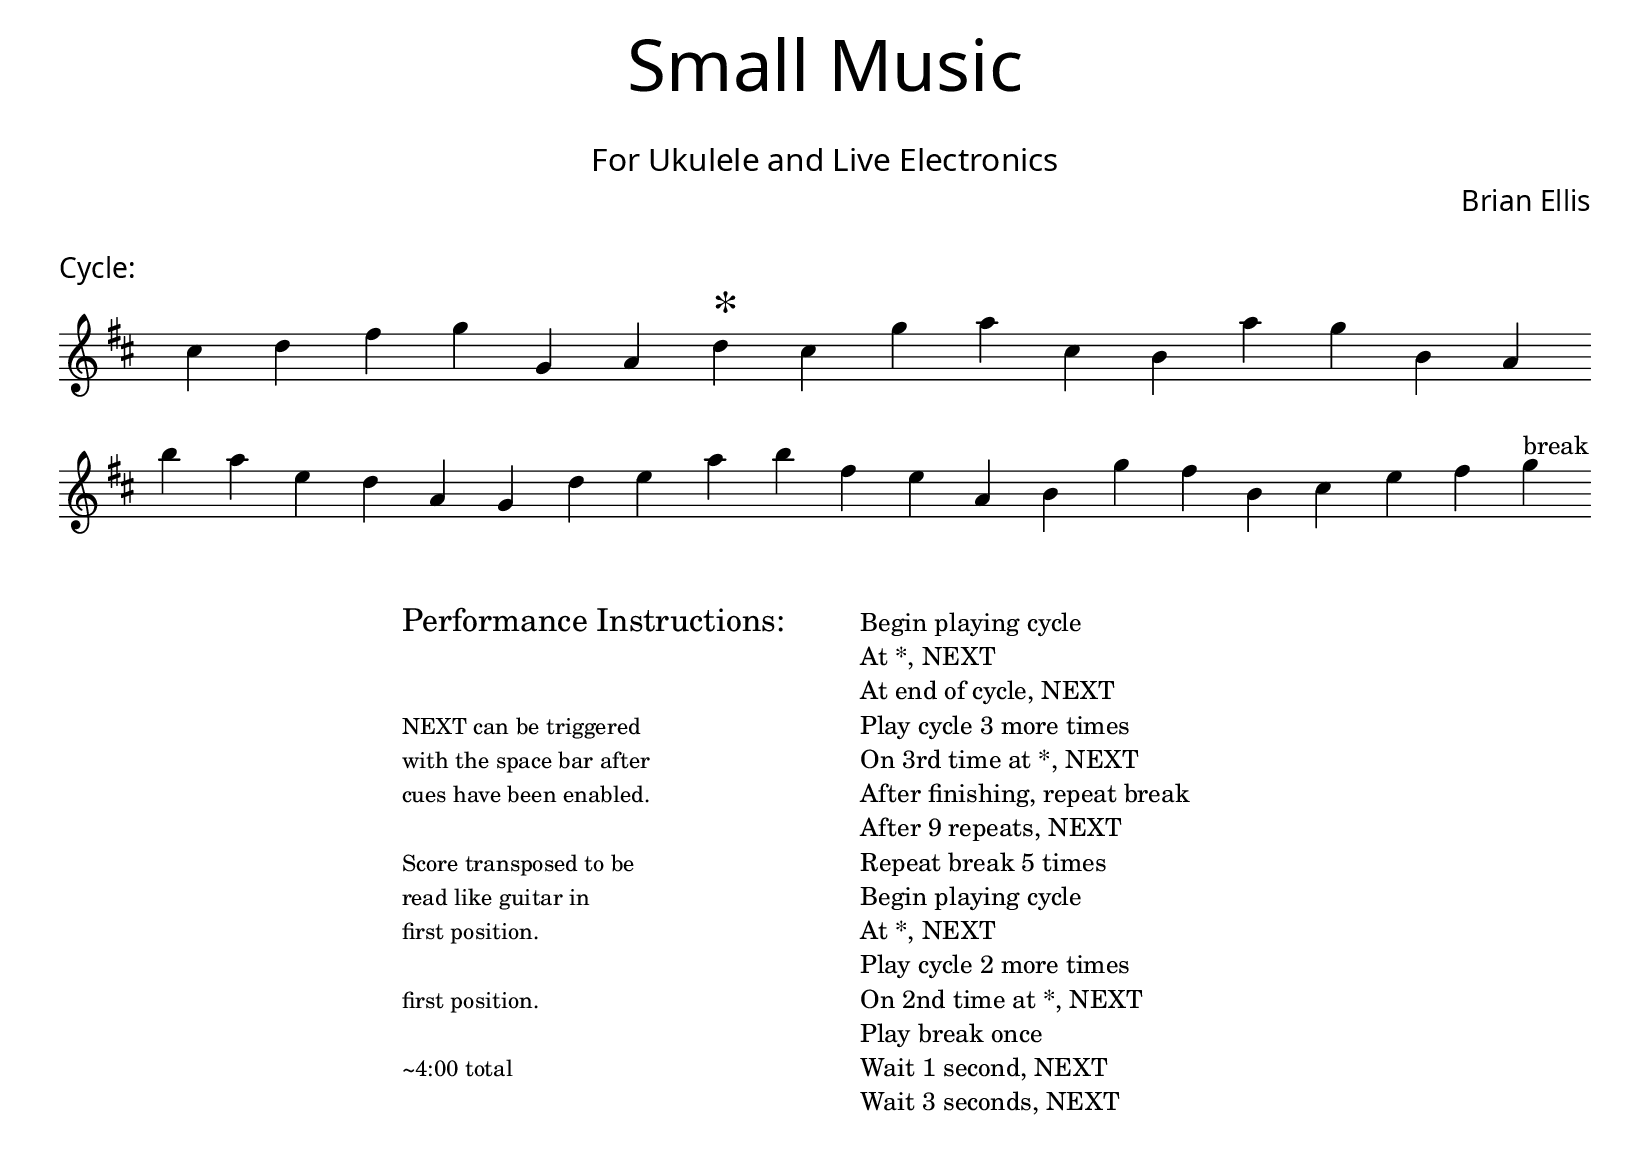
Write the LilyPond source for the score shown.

\version "2.18.2"
#(set-global-staff-size 22)

\paper{
  paper-width = 11\in
  paper-height = 8.5\in
  left-margin = 1\cm
  right-margin = 1\cm
  top-margin = 1\cm
  bottom-margin = 1\cm
  ragged-last-bottom = ##t
  indent = 0.0\cm
}

\header{
title =\markup { 
         \override #'(font-name . "Avenir Light")
		\fontsize #5 
         "Small Music" }
subtitle ="  "
subsubtitle =  \markup { 
         \override #'(font-name . "Avenir Light")
		\fontsize #3 
         "For Ukulele and Live Electronics" }
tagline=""
composer = \markup { 
         \override #'(font-name . "Avenir Light")
		\fontsize #1 
         "Brian Ellis" }
arranger = "   "
}


\score{
\header{
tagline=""
piece = \markup { 
         \override #'(font-name . "Avenir Light")
		\fontsize #1
         "Cycle:" }
}
\midi {}
\layout{}




\new Voice \with {
  \remove "Forbid_line_break_engraver"
}

\absolute {
\override Score.BarNumber.break-visibility = ##(#f #f #f)
	\key d \major
 \once \hide Staff.TimeSignature 
 \override Score.BarLine.stencil = ##f 
   \override Score.BarNumber.break-visibility = ##(#f #f #f) 
	\time 1/4

\key d \major cis''4 d''4 fis''4 g''4 g'4 a'4 d''4 ^\markup{\magnify #2 "*" } cis''4 g''4 a''4 cis''4 b'4 a''4 g''4 b'4 a'4 
\break
 b''4 a''4 e''4 d''4 a'4 g'4 d''4 e''4 a''4 b''4 fis''4 e''4 a'4 b'4 g''4 fis''4 b'4 cis''4 e''4 fis''4 
\bar":|."
  g''4^"break" 
\bar"||"
  

	\bar "|."

}




}



\markup{
\line{
  \hspace #30

\column{
\huge "Performance Instructions:"
" "
" "
\small "NEXT can be triggered"
\small "with the space bar after"
\small "cues have been enabled."
" "
\small "Score transposed to be"
\small "read like guitar in"
\small "first position."
" "
\small "first position."
" "
\small "~4:00 total"



}


  \hspace #6

\column{
"Begin playing cycle"
"At *, NEXT"
"At end of cycle, NEXT"
"Play cycle 3 more times"
"On 3rd time at *, NEXT"
"After finishing, repeat break"
"After 9 repeats, NEXT"
"Repeat break 5 times"
"Begin playing cycle"
"At *, NEXT"
"Play cycle 2 more times"
"On 2nd time at *, NEXT"
"Play break once"
"Wait 1 second, NEXT"
"Wait 3 seconds, NEXT"
}

}
}
\markup{
}









